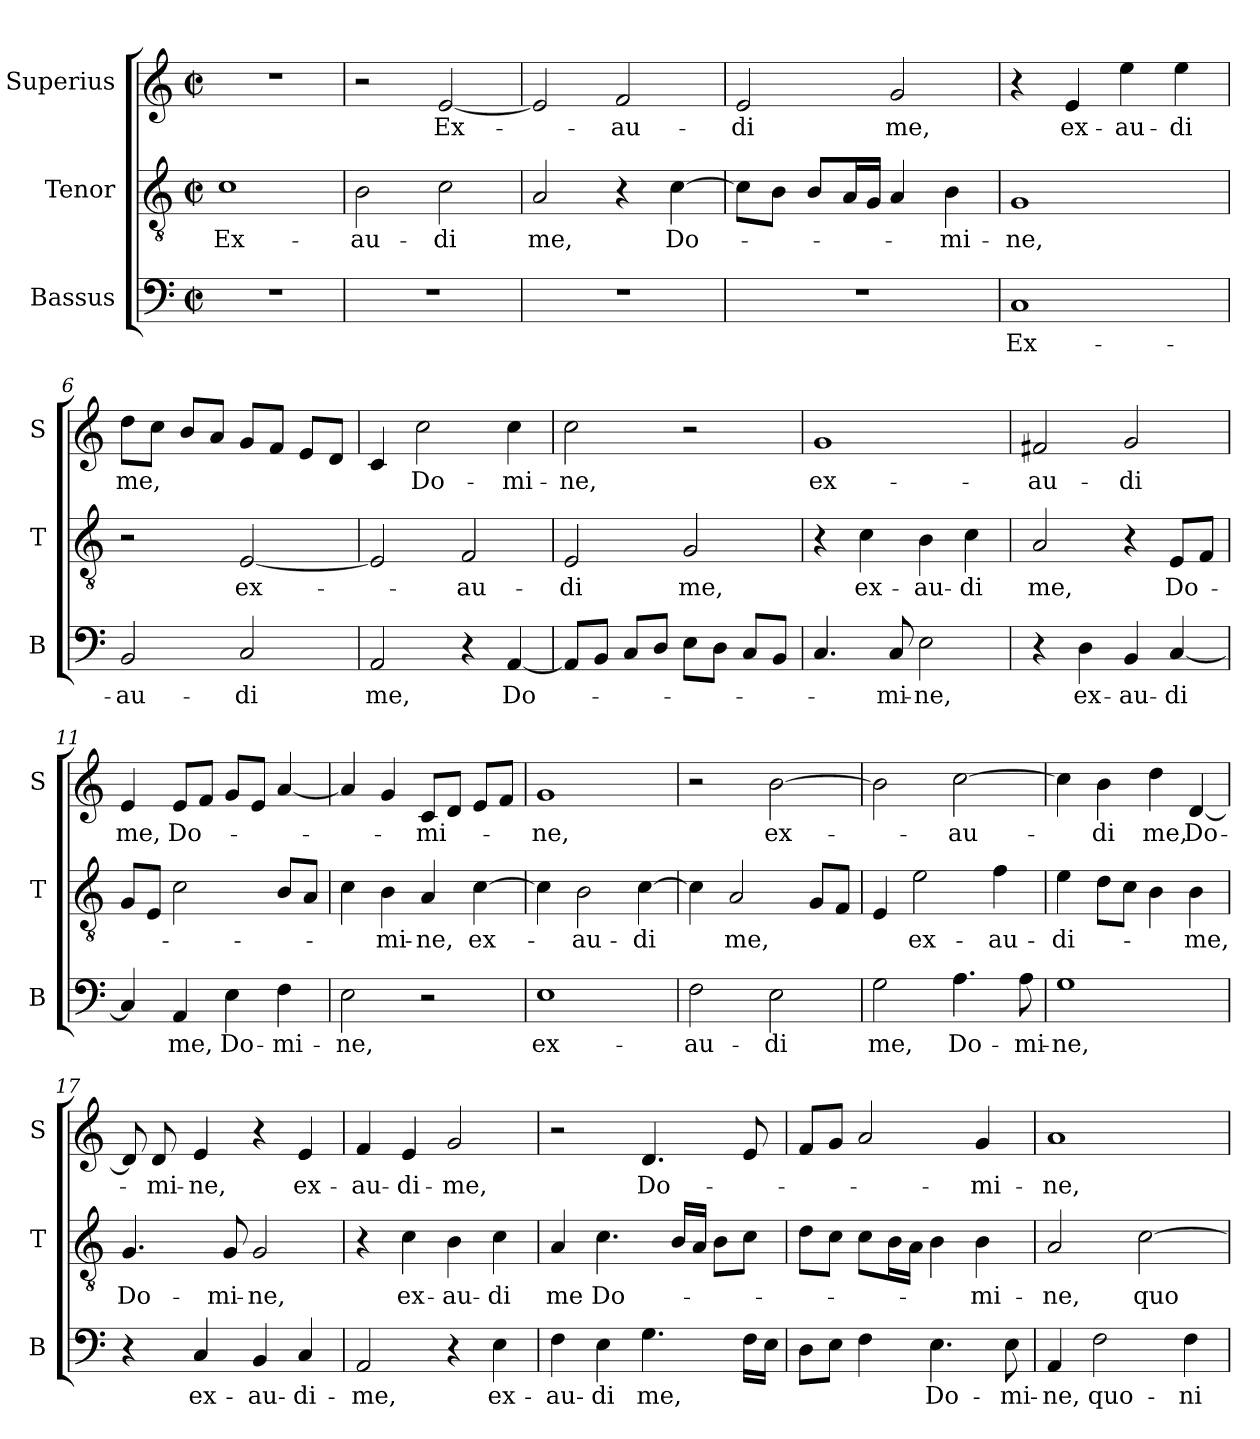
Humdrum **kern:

**kern	**text	**kern	**text	**kern	**text
*part3	*part3	*part2	*part2	*part1	*part1
*staff3	*staff3	*staff2	*staff2	*staff1	*staff1
*I"Bassus	*	*I"Tenor	*	*I"Superius	*
*I'B	*	*I'T	*	*I'S	*
*clefF4	*	*clefGv2	*	*clefG2	*
*k[]	*	*k[]	*	*k[]	*
*C:	*	*C:	*	*C:	*
*M2/2	*	*M2/2	*	*M2/2	*
*met(c|)	*	*met(c|)	*	*met(c|)	*
=1	=1	=1	=1	=1	=1
!	!	!	!LO:LY:b	!	!
1r	.	1c	Ex-	1r	.
=2	=2	=2	=2	=2	=2
!	!	!	!LO:LY:b	!	!
1r	.	2B\	-au-	2r	.
!	!	!	!LO:LY:b	!	!LO:LY:b
.	.	2c\	-di	[2e/	Ex-
=3	=3	=3	=3	=3	=3
!	!	!	!LO:LY:b	!	!
1r	.	2A/	me,	2e/]	.
!	!	!	!	!	!LO:LY:b
.	.	4r	.	2f/	-au-
!	!	!	!LO:LY:b	!	!
.	.	[4c\	Do-	.	.
=4	=4	=4	=4	=4	=4
!	!	!	!	!	!LO:LY:b
1r	.	8c\L]	.	2e/	-di
.	.	8B\J	.	.	.
.	.	8B/L	.	.	.
.	.	16A/L	.	.	.
.	.	16G/JJ	.	.	.
!	!	!	!	!	!LO:LY:b
.	.	4A/	.	2g/	me,
!	!	!	!LO:LY:b	!	!
.	.	4B\	-mi-	.	.
=5	=5	=5	=5	=5	=5
!	!LO:LY:b	!	!LO:LY:b	!	!
1C	Ex-	1G	-ne,	4r	.
!	!	!	!	!	!LO:LY:b
.	.	.	.	4e/	ex-
!	!	!	!	!	!LO:LY:b
.	.	.	.	4ee\	-au-
!	!	!	!	!	!LO:LY:b
.	.	.	.	4ee\	-di
!!LO:LB:g=z
=6	=6	=6	=6	=6	=6
!	!LO:LY:b	!	!	!	!LO:LY:b
2BB/	-au-	2r	.	8dd\L	me,
.	.	.	.	8cc\J	.
.	.	.	.	8b/L	.
.	.	.	.	8a/J	.
!	!LO:LY:b	!	!LO:LY:b	!	!
2C/	-di	[2E/	ex-	8g/L	.
.	.	.	.	8f/J	.
.	.	.	.	8e/L	.
.	.	.	.	8d/J	.
=7	=7	=7	=7	=7	=7
!	!LO:LY:b	!	!	!	!
2AA/	me,	2E/]	.	4c/	.
!	!	!	!	!	!LO:LY:b
.	.	.	.	2cc\	Do-
!	!	!	!LO:LY:b	!	!
4r	.	2F/	-au-	.	.
!	!LO:LY:b	!	!	!	!LO:LY:b
[4AA/	Do-	.	.	4cc\	-mi-
=8	=8	=8	=8	=8	=8
!	!	!	!LO:LY:b	!	!LO:LY:b
8AA/L]	.	2E/	-di	2cc\	-ne,
8BB/J	.	.	.	.	.
8C/L	.	.	.	.	.
8D/J	.	.	.	.	.
!	!	!	!LO:LY:b	!	!
8E\L	.	2G/	me,	2r	.
8D\J	.	.	.	.	.
8C/L	.	.	.	.	.
8BB/J	.	.	.	.	.
=9	=9	=9	=9	=9	=9
!	!	!	!	!	!LO:LY:b
4.C/	.	4r	.	1g	ex-
!	!	!	!LO:LY:b	!	!
.	.	4c\	ex-	.	.
!	!LO:LY:b	!	!	!	!
8C/	-mi-	.	.	.	.
!	!LO:LY:b	!	!LO:LY:b	!	!
2E\	-ne,	4B\	-au-	.	.
!	!	!	!LO:LY:b	!	!
.	.	4c\	-di	.	.
=10	=10	=10	=10	=10	=10
!	!	!	!LO:LY:b	!	!LO:LY:b
4r	.	2A/	me,	2f#X/	-au-
!	!LO:LY:b	!	!	!	!
4D\	ex-	.	.	.	.
!	!LO:LY:b	!	!	!	!LO:LY:b
4BB/	-au-	4r	.	2g/	-di
!	!LO:LY:b	!	!LO:LY:b	!	!
[4C/	-di	8E/L	Do-	.	.
.	.	8F/J	.	.	.
!!LO:LB:g=z
=11	=11	=11	=11	=11	=11
!	!	!	!	!	!LO:LY:b
4C/]	.	8G/L	.	4e/	me,
.	.	8E/J	.	.	.
!	!LO:LY:b	!	!	!	!LO:LY:b
4AA/	me,	2c\	.	8e/L	Do-
.	.	.	.	8f/J	.
!	!LO:LY:b	!	!	!	!
4E\	Do-	.	.	8g/L	.
.	.	.	.	8e/J	.
!	!LO:LY:b	!	!	!	!
4F\	-mi-	8B/L	.	[4a/	.
.	.	8A/J	.	.	.
=12	=12	=12	=12	=12	=12
!	!LO:LY:b	!	!	!	!
2E\	-ne,	4c\	.	4a/]	.
!	!	!	!LO:LY:b	!	!
.	.	4B\	-mi-	4g/	.
!	!	!	!LO:LY:b	!	!LO:LY:b
2r	.	4A/	-ne,	8c/L	-mi-
.	.	.	.	8d/J	.
!	!	!	!LO:LY:b	!	!
.	.	[4c\	ex-	8e/L	.
.	.	.	.	8f/J	.
=13	=13	=13	=13	=13	=13
!	!LO:LY:b	!	!	!	!LO:LY:b
1E	ex-	4c\]	.	1g	-ne,
!	!	!	!LO:LY:b	!	!
.	.	2B\	-au-	.	.
!	!	!	!LO:LY:b	!	!
.	.	[4c\	-di	.	.
=14	=14	=14	=14	=14	=14
!	!LO:LY:b	!	!	!	!
2F\	-au-	4c\]	.	2r	.
!	!	!	!LO:LY:b	!	!
.	.	2A/	me,	.	.
!	!LO:LY:b	!	!	!	!LO:LY:b
2E\	-di	.	.	[2b\	ex-
.	.	8G/L	.	.	.
.	.	8F/J	.	.	.
=15	=15	=15	=15	=15	=15
!	!LO:LY:b	!	!	!	!
2G\	me,	4E/	.	2b\]	.
!	!	!	!LO:LY:b	!	!
.	.	2e\	ex-	.	.
!	!LO:LY:b	!	!	!	!LO:LY:b
4.A\	Do-	.	.	[2cc\	-au-
!	!	!	!LO:LY:b	!	!
.	.	4f\	-au-	.	.
!	!LO:LY:b	!	!	!	!
8A\	-mi-	.	.	.	.
!!LO:PB:g=z
=16	=16	=16	=16	=16	=16
!	!LO:LY:b	!	!LO:LY:b	!	!
1G	-ne,	4e\	-di-	4cc\]	.
!	!	!	!	!	!LO:LY:b
.	.	8d\L	.	4b\	-di
.	.	8c\J	.	.	.
!	!	!	!	!	!LO:LY:b
.	.	4B\	.	4dd\	me,
!	!	!	!LO:LY:b	!	!LO:LY:b
.	.	4B\	-me,	[4d/	Do-
=17	=17	=17	=17	=17	=17
!	!	!	!LO:LY:b	!	!
4r	.	4.G/	Do-	8d/]	.
!	!	!	!	!	!LO:LY:b
.	.	.	.	8d/	-mi-
!	!LO:LY:b	!	!	!	!LO:LY:b
4C/	ex-	.	.	4e/	-ne,
!	!	!	!LO:LY:b	!	!
.	.	8G/	-mi-	.	.
!	!LO:LY:b	!	!LO:LY:b	!	!
4BB/	-au-	2G/	-ne,	4r	.
!	!LO:LY:b	!	!	!	!LO:LY:b
4C/	-di-	.	.	4e/	ex-
=18	=18	=18	=18	=18	=18
!	!LO:LY:b	!	!	!	!LO:LY:b
2AA/	-me,	4r	.	4f/	-au-
!	!	!	!LO:LY:b	!	!LO:LY:b
.	.	4c\	ex-	4e/	-di-
!	!	!	!LO:LY:b	!	!LO:LY:b
4r	.	4B\	-au-	2g/	-me,
!	!LO:LY:b	!	!LO:LY:b	!	!
4E\	ex-	4c\	-di	.	.
=19	=19	=19	=19	=19	=19
!	!LO:LY:b	!	!LO:LY:b	!	!
4F\	-au-	4A/	me	2r	.
!	!LO:LY:b	!	!LO:LY:b	!	!
4E\	-di	4.c\	Do-	.	.
!	!LO:LY:b	!	!	!	!LO:LY:b
4.G\	me,	.	.	4.d/	Do-
.	.	16B/LL	.	.	.
.	.	16A/JJ	.	.	.
.	.	8B\L	.	.	.
16F\LL	.	8c\J	.	8e/	.
16E\JJ	.	.	.	.	.
=20	=20	=20	=20	=20	=20
8D\L	.	8d\L	.	8f/L	.
8E\J	.	8c\J	.	8g/J	.
4F\	.	8c\L	.	2a/	.
.	.	16B\L	.	.	.
.	.	16A\JJ	.	.	.
!	!LO:LY:b	!	!	!	!
4.E\	Do-	4B\	.	.	.
!	!	!	!LO:LY:b	!	!LO:LY:b
.	.	4B\	-mi-	4g/	-mi-
!	!LO:LY:b	!	!	!	!
8E\	-mi-	.	.	.	.
!!LO:LB:g=z
=21	=21	=21	=21	=21	=21
!	!LO:LY:b	!	!LO:LY:b	!	!LO:LY:b
4AA/	-ne,	2A/	-ne,	1a	-ne,
!	!LO:LY:b	!	!	!	!
2F\	quo-	.	.	.	.
!	!	!	!LO:LY:b	!	!
.	.	[2c\	quo-	.	.
!	!LO:LY:b	!	!	!	!
4F\	-ni-	.	.	.	.
=	=	=	=	=	=
*-	*-	*-	*-	*-	*-
